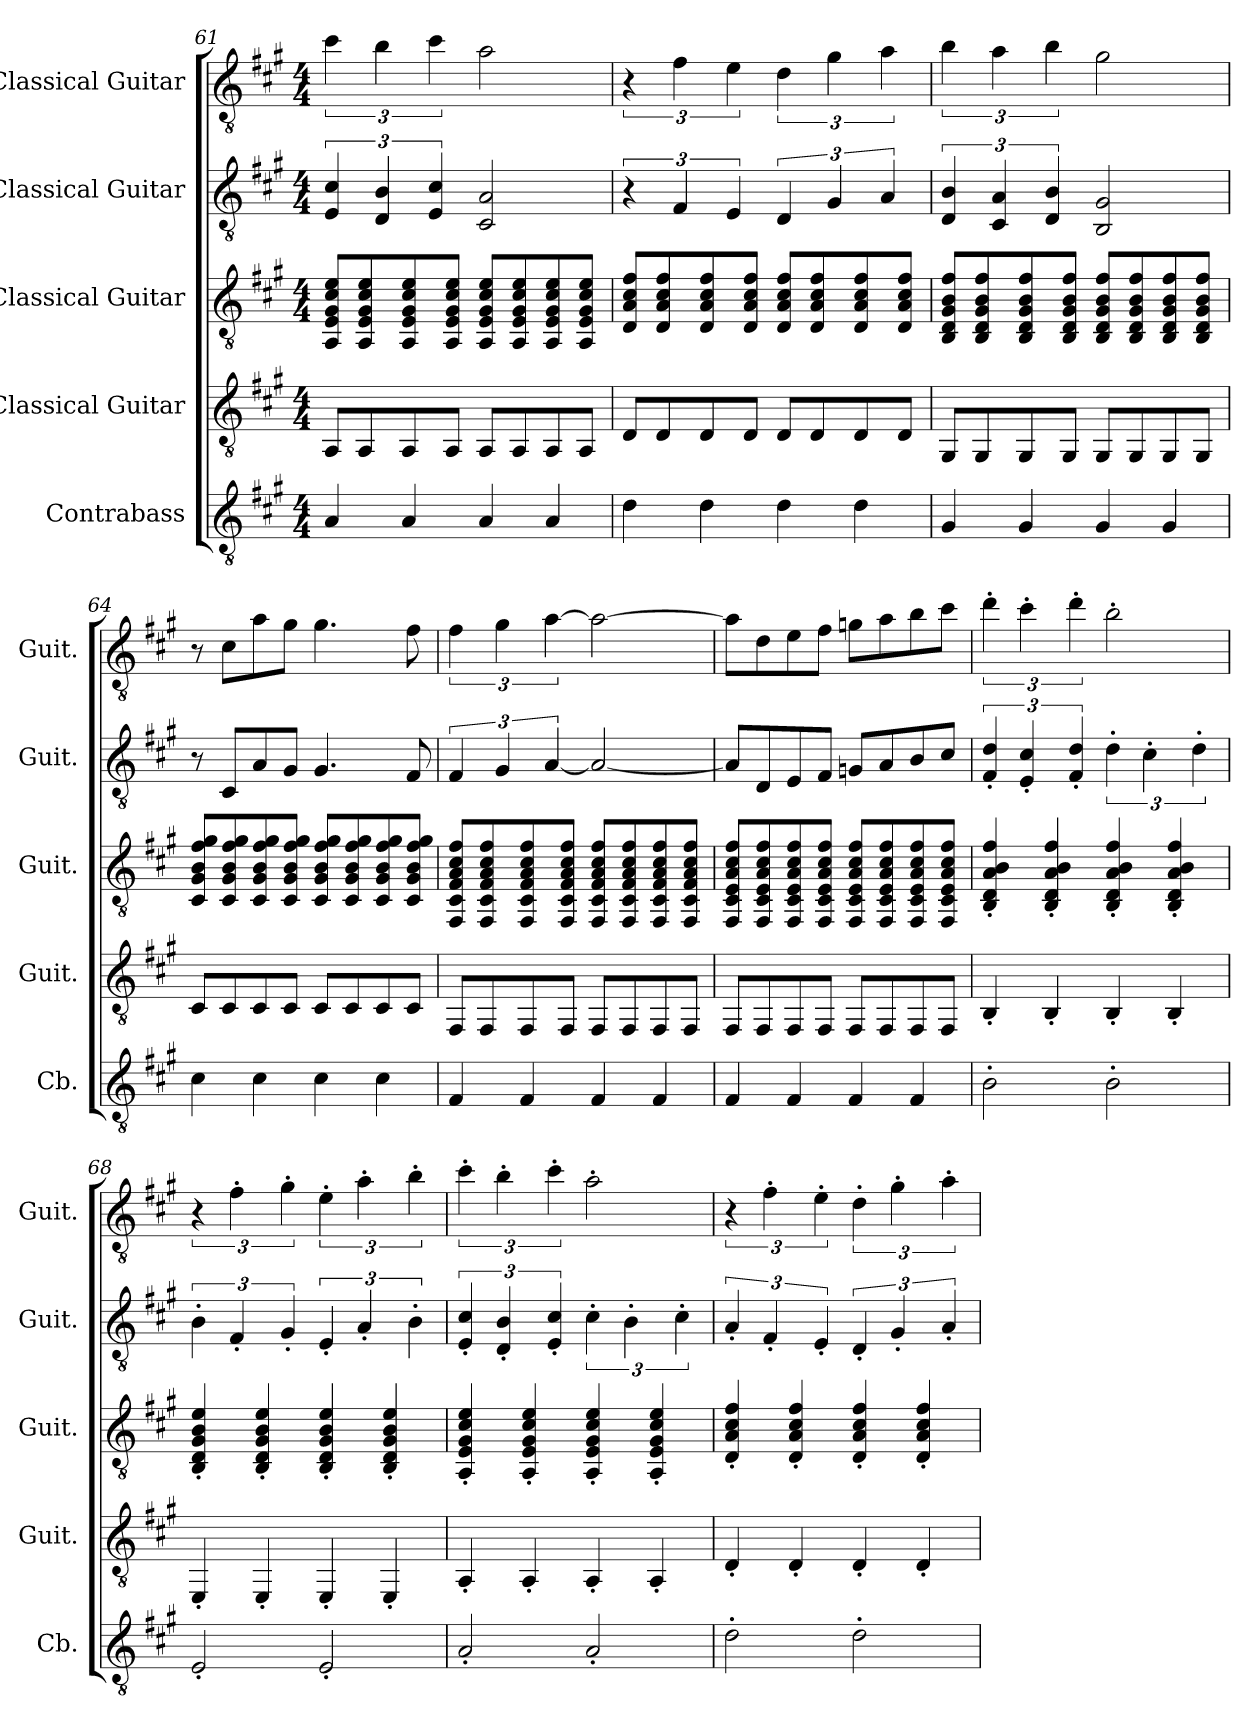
**kern	**kern	**kern	**kern	**kern
*part5	*part4	*part3	*part2	*part1
*staff5	*staff4	*staff3	*staff2	*staff1
*I"Contrabass	*I"Classical Guitar	*I"Classical Guitar	*I"Classical Guitar	*I"Classical Guitar
*I'Cb.	*I'Guit.	*I'Guit.	*I'Guit.	*I'Guit.
!!LO:LB:g=z
*clefGv2	*clefGv2	*clefGv2	*clefGv2	*clefGv2
*ITrd7c12	*	*	*	*
*k[f#c#g#]	*k[f#c#g#]	*k[f#c#g#]	*k[f#c#g#]	*k[f#c#g#]
*M4/4	*M4/4	*M4/4	*M4/4	*M4/4
=61	=61	=61	=61	=61
4AA/	8AA/L	8AA/ 8E/ 8G#/ 8c#/ 8e/L	6E/ 6c#/	6cc#\
.	8AA/	8AA/ 8E/ 8G#/ 8c#/ 8e/	.	.
.	.	.	6D/ 6B/	6b\
4AA/	8AA/	8AA/ 8E/ 8G#/ 8c#/ 8e/	.	.
.	.	.	6E/ 6c#/	6cc#\
.	8AA/J	8AA/ 8E/ 8G#/ 8c#/ 8e/J	.	.
4AA/	8AA/L	8AA/ 8E/ 8G#/ 8c#/ 8e/L	2C#/ 2A/	2a\
.	8AA/	8AA/ 8E/ 8G#/ 8c#/ 8e/	.	.
4AA/	8AA/	8AA/ 8E/ 8G#/ 8c#/ 8e/	.	.
.	8AA/J	8AA/ 8E/ 8G#/ 8c#/ 8e/J	.	.
=62	=62	=62	=62	=62
4D\	8D/L	8D/ 8A/ 8c#/ 8f#/L	6r	6r
.	8D/	8D/ 8A/ 8c#/ 8f#/	.	.
.	.	.	6F#/	6f#\
4D\	8D/	8D/ 8A/ 8c#/ 8f#/	.	.
.	.	.	6E/	6e\
.	8D/J	8D/ 8A/ 8c#/ 8f#/J	.	.
4D\	8D/L	8D/ 8A/ 8c#/ 8f#/L	6D/	6d\
.	8D/	8D/ 8A/ 8c#/ 8f#/	.	.
.	.	.	6G#/	6g#\
4D\	8D/	8D/ 8A/ 8c#/ 8f#/	.	.
.	.	.	6A/	6a\
.	8D/J	8D/ 8A/ 8c#/ 8f#/J	.	.
=63	=63	=63	=63	=63
4GG#/	8GG#/L	8BB/ 8D/ 8G#/ 8B/ 8f#/L	6D/ 6B/	6b\
.	8GG#/	8BB/ 8D/ 8G#/ 8B/ 8f#/	.	.
.	.	.	6C#/ 6A/	6a\
4GG#/	8GG#/	8BB/ 8D/ 8G#/ 8B/ 8f#/	.	.
.	.	.	6D/ 6B/	6b\
.	8GG#/J	8BB/ 8D/ 8G#/ 8B/ 8f#/J	.	.
4GG#/	8GG#/L	8BB/ 8D/ 8G#/ 8B/ 8f#/L	2BB/ 2G#/	2g#\
.	8GG#/	8BB/ 8D/ 8G#/ 8B/ 8f#/	.	.
4GG#/	8GG#/	8BB/ 8D/ 8G#/ 8B/ 8f#/	.	.
.	8GG#/J	8BB/ 8D/ 8G#/ 8B/ 8f#/J	.	.
=64	=64	=64	=64	=64
4C#\	8C#/L	8C#/ 8G#/ 8B/ 8f#/ 8g#/L	8r	8r
.	8C#/	8C#/ 8G#/ 8B/ 8f#/ 8g#/	8C#/L	8c#\L
4C#\	8C#/	8C#/ 8G#/ 8B/ 8f#/ 8g#/	8A/	8a\
.	8C#/J	8C#/ 8G#/ 8B/ 8f#/ 8g#/J	8G#/J	8g#\J
4C#\	8C#/L	8C#/ 8G#/ 8B/ 8f#/ 8g#/L	4.G#/	4.g#\
.	8C#/	8C#/ 8G#/ 8B/ 8f#/ 8g#/	.	.
4C#\	8C#/	8C#/ 8G#/ 8B/ 8f#/ 8g#/	.	.
.	8C#/J	8C#/ 8G#/ 8B/ 8f#/ 8g#/J	8F#/	8f#\
!!LO:LB:g=z
=65	=65	=65	=65	=65
4FF#/	8FF#/L	8FF#/ 8C#/ 8F#/ 8A/ 8c#/ 8f#/L	6F#/	6f#\
.	8FF#/	8FF#/ 8C#/ 8F#/ 8A/ 8c#/ 8f#/	.	.
.	.	.	6G#/	6g#\
4FF#/	8FF#/	8FF#/ 8C#/ 8F#/ 8A/ 8c#/ 8f#/	.	.
.	.	.	[6A/	[6a\
.	8FF#/J	8FF#/ 8C#/ 8F#/ 8A/ 8c#/ 8f#/J	.	.
4FF#/	8FF#/L	8FF#/ 8C#/ 8F#/ 8A/ 8c#/ 8f#/L	2A/_	2a\_
.	8FF#/	8FF#/ 8C#/ 8F#/ 8A/ 8c#/ 8f#/	.	.
4FF#/	8FF#/	8FF#/ 8C#/ 8F#/ 8A/ 8c#/ 8f#/	.	.
.	8FF#/J	8FF#/ 8C#/ 8F#/ 8A/ 8c#/ 8f#/J	.	.
=66	=66	=66	=66	=66
4FF#/	8FF#/L	8FF#/ 8C#/ 8E/ 8A/ 8c#/ 8f#/L	8A/L]	8a\L]
.	8FF#/	8FF#/ 8C#/ 8E/ 8A/ 8c#/ 8f#/	8D/	8d\
4FF#/	8FF#/	8FF#/ 8C#/ 8E/ 8A/ 8c#/ 8f#/	8E/	8e\
.	8FF#/J	8FF#/ 8C#/ 8E/ 8A/ 8c#/ 8f#/J	8F#/J	8f#\J
4FF#/	8FF#/L	8FF#/ 8C#/ 8E/ 8A/ 8c#/ 8f#/L	8Gn/L	8gn\L
.	8FF#/	8FF#/ 8C#/ 8E/ 8A/ 8c#/ 8f#/	8A/	8a\
4FF#/	8FF#/	8FF#/ 8C#/ 8E/ 8A/ 8c#/ 8f#/	8B/	8b\
.	8FF#/J	8FF#/ 8C#/ 8E/ 8A/ 8c#/ 8f#/J	8c#/J	8cc#\J
=67	=67	=67	=67	=67
2BB'\	4BB'/	4BB/' 4D/' 4A/' 4B/' 4f#/'	6F#/' 6d/'	6dd'\
.	.	.	6E/' 6c#/'	6cc#'\
.	4BB'/	4BB/' 4D/' 4A/' 4B/' 4f#/'	.	.
.	.	.	6F#/' 6d/'	6dd'\
2BB'\	4BB'/	4BB/' 4D/' 4A/' 4B/' 4f#/'	6d'\	2b'\
.	.	.	6c#'\	.
.	4BB'/	4BB/' 4D/' 4A/' 4B/' 4f#/'	.	.
.	.	.	6d'\	.
=68	=68	=68	=68	=68
2EE'/	4EE'/	4BB/' 4D/' 4G#/' 4B/' 4e/'	6B'\	6r
.	.	.	6F#'/	6f#'\
.	4EE'/	4BB/' 4D/' 4G#/' 4B/' 4e/'	.	.
.	.	.	6G#'/	6g#'\
2EE'/	4EE'/	4BB/' 4D/' 4G#/' 4B/' 4e/'	6E'/	6e'\
.	.	.	6A'/	6a'\
.	4EE'/	4BB/' 4D/' 4G#/' 4B/' 4e/'	.	.
.	.	.	6B'\	6b'\
=69	=69	=69	=69	=69
2AA'/	4AA'/	4AA/' 4E/' 4G#/' 4c#/' 4e/'	6E/' 6c#/'	6cc#'\
.	.	.	6D/' 6B/'	6b'\
.	4AA'/	4AA/' 4E/' 4G#/' 4c#/' 4e/'	.	.
.	.	.	6E/' 6c#/'	6cc#'\
2AA'/	4AA'/	4AA/' 4E/' 4G#/' 4c#/' 4e/'	6c#'\	2a'\
.	.	.	6B'\	.
.	4AA'/	4AA/' 4E/' 4G#/' 4c#/' 4e/'	.	.
.	.	.	6c#'\	.
=70	=70	=70	=70	=70
2D'\	4D'/	4D/' 4A/' 4c#/' 4f#/'	6A'/	6r
.	.	.	6F#'/	6f#'\
.	4D'/	4D/' 4A/' 4c#/' 4f#/'	.	.
.	.	.	6E'/	6e'\
2D'\	4D'/	4D/' 4A/' 4c#/' 4f#/'	6D'/	6d'\
.	.	.	6G#'/	6g#'\
.	4D'/	4D/' 4A/' 4c#/' 4f#/'	.	.
.	.	.	6A'/	6a'\
=	=	=	=	=
*-	*-	*-	*-	*-
